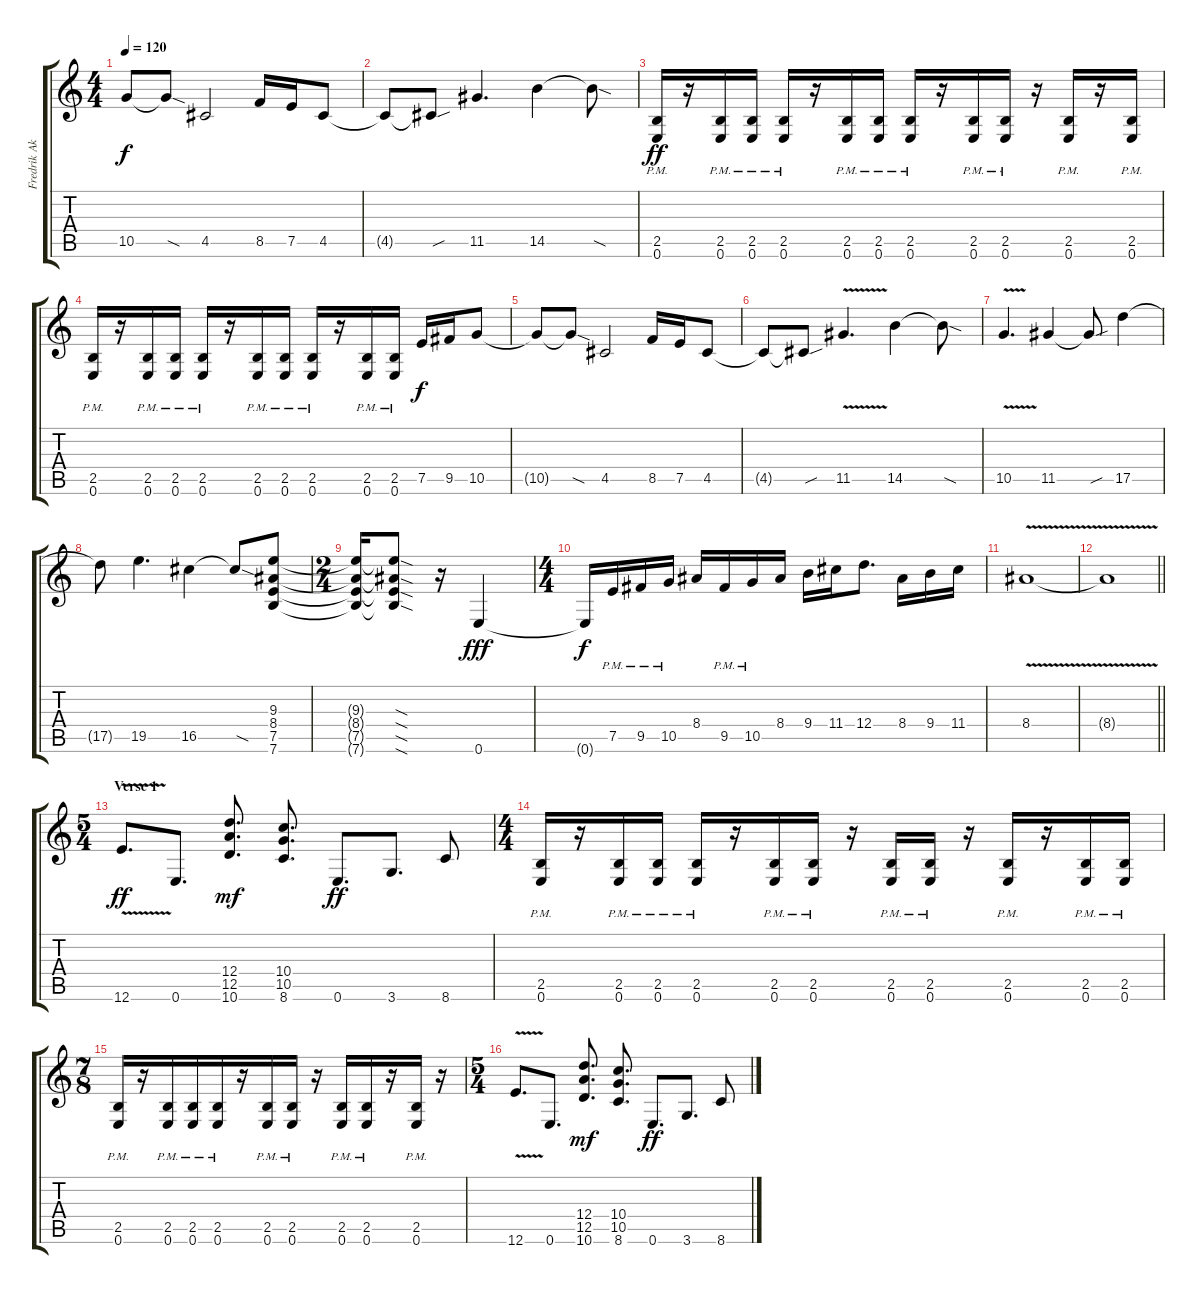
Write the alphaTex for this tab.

\track ("Fredrik Akesson - Electric Guitar 1" "Fredrik Ak") {instrument distortionguitar}
\staff {score tabs}
\tuning (E4 B3 G3 D3 A2 E2) {hide}
\ts (4 4)
\tempo 120
\clef g2
\ks c
10.5{t}.8{dy f} 10.5{sod t}.8 4.5.2 8.5.16 7.5.16 4.5.8 |
4.5{t}.8 4.5{sou t}.8 11.5.4{d} 14.5.4 14.5{sod t}.8 |
(2.5{pm} 0.6{pm}).16{dy ff} r.16 (2.5{pm} 0.6{pm}).16 (2.5{pm} 0.6{pm}).16 (2.5{pm} 0.6{pm}).16 r.16 (2.5{pm} 0.6{pm}).16 (2.5{pm} 0.6{pm}).16 (2.5{pm} 0.6{pm}).16 r.16 (2.5{pm} 0.6{pm}).16 (2.5{pm} 0.6{pm}).16 r.16 (2.5{pm} 0.6{pm}).16 r.16 (2.5{pm} 0.6{pm}).16 |
(2.5{pm} 0.6{pm}).16 r.16 (2.5{pm} 0.6{pm}).16 (2.5{pm} 0.6{pm}).16 (2.5{pm} 0.6{pm}).16 r.16 (2.5{pm} 0.6{pm}).16 (2.5{pm} 0.6{pm}).16 (2.5{pm} 0.6{pm}).16 r.16 (2.5{pm} 0.6{pm}).16 (2.5{pm} 0.6{pm}).16 7.5.16{dy f} 9.5.16 10.5.8 |
10.5{t}.8 10.5{sod t}.8 4.5.2 8.5.16 7.5.16 4.5.8 |
4.5{t}.8 4.5{sou t}.8 11.5{v}.4{d} 14.5.4 14.5{sod t}.8 |
10.5{v}.4{d} 11.5.4 11.5{sou t}.8 17.5.4 |
17.5{t}.8 19.5.4{d} 16.5.4 16.5{sod t}.8 (9.3 8.4 7.5 7.6).8 |
\ts (2 4)
(9.3{t} 8.4{t} 7.5{t} 7.6{t}).16 (9.3{sod t} 8.4{sod t} 7.5{sod t} 7.6{sod t}).8 r.16 0.6.4{dy fff} |
\ts (4 4)
0.6{t}.16{dy f} 7.5{pm}.16 9.5{pm}.16 10.5{pm}.16 8.4.16 9.5{pm}.16 10.5{pm}.16 8.4.16 9.4.16 11.4.16 12.4.8{d} 8.4.16 9.4.16 11.4.16 |
8.4{v}.1 |
\barLineRight lightlight
8.4{t}.1 |
\ts (5 4)
\section ("" "Verse 1")
12.6{v}.8{d dy ff} 0.6.8{d} (12.4 12.5 10.6).8{d dy mf} (10.4 10.5 8.6).8{d} 0.6.8{d dy ff} 3.6.8{d} 8.6.8 |
\ts (4 4)
(2.5{pm} 0.6{pm}).16 r.16 (2.5{pm} 0.6{pm}).16 (2.5{pm} 0.6{pm}).16 (2.5{pm} 0.6{pm}).16 r.16 (2.5{pm} 0.6{pm}).16 (2.5{pm} 0.6{pm}).16 r.16 (2.5{pm} 0.6{pm}).16 (2.5{pm} 0.6{pm}).16 r.16 (2.5{pm} 0.6{pm}).16 r.16 (2.5{pm} 0.6{pm}).16 (2.5{pm} 0.6{pm}).16 |
\ts (7 8)
(2.5{pm} 0.6{pm}).16 r.16 (2.5{pm} 0.6{pm}).16 (2.5{pm} 0.6{pm}).16 (2.5{pm} 0.6{pm}).16 r.16 (2.5{pm} 0.6{pm}).16 (2.5{pm} 0.6{pm}).16 r.16 (2.5{pm} 0.6{pm}).16 (2.5{pm} 0.6{pm}).16 r.16 (2.5{pm} 0.6{pm}).16 r.16 |
\ts (5 4)
12.6{v}.8{d} 0.6.8{d} (12.4 12.5 10.6).8{d dy mf} (10.4 10.5 8.6).8{d} 0.6.8{d dy ff} 3.6.8{d} 8.6.8
